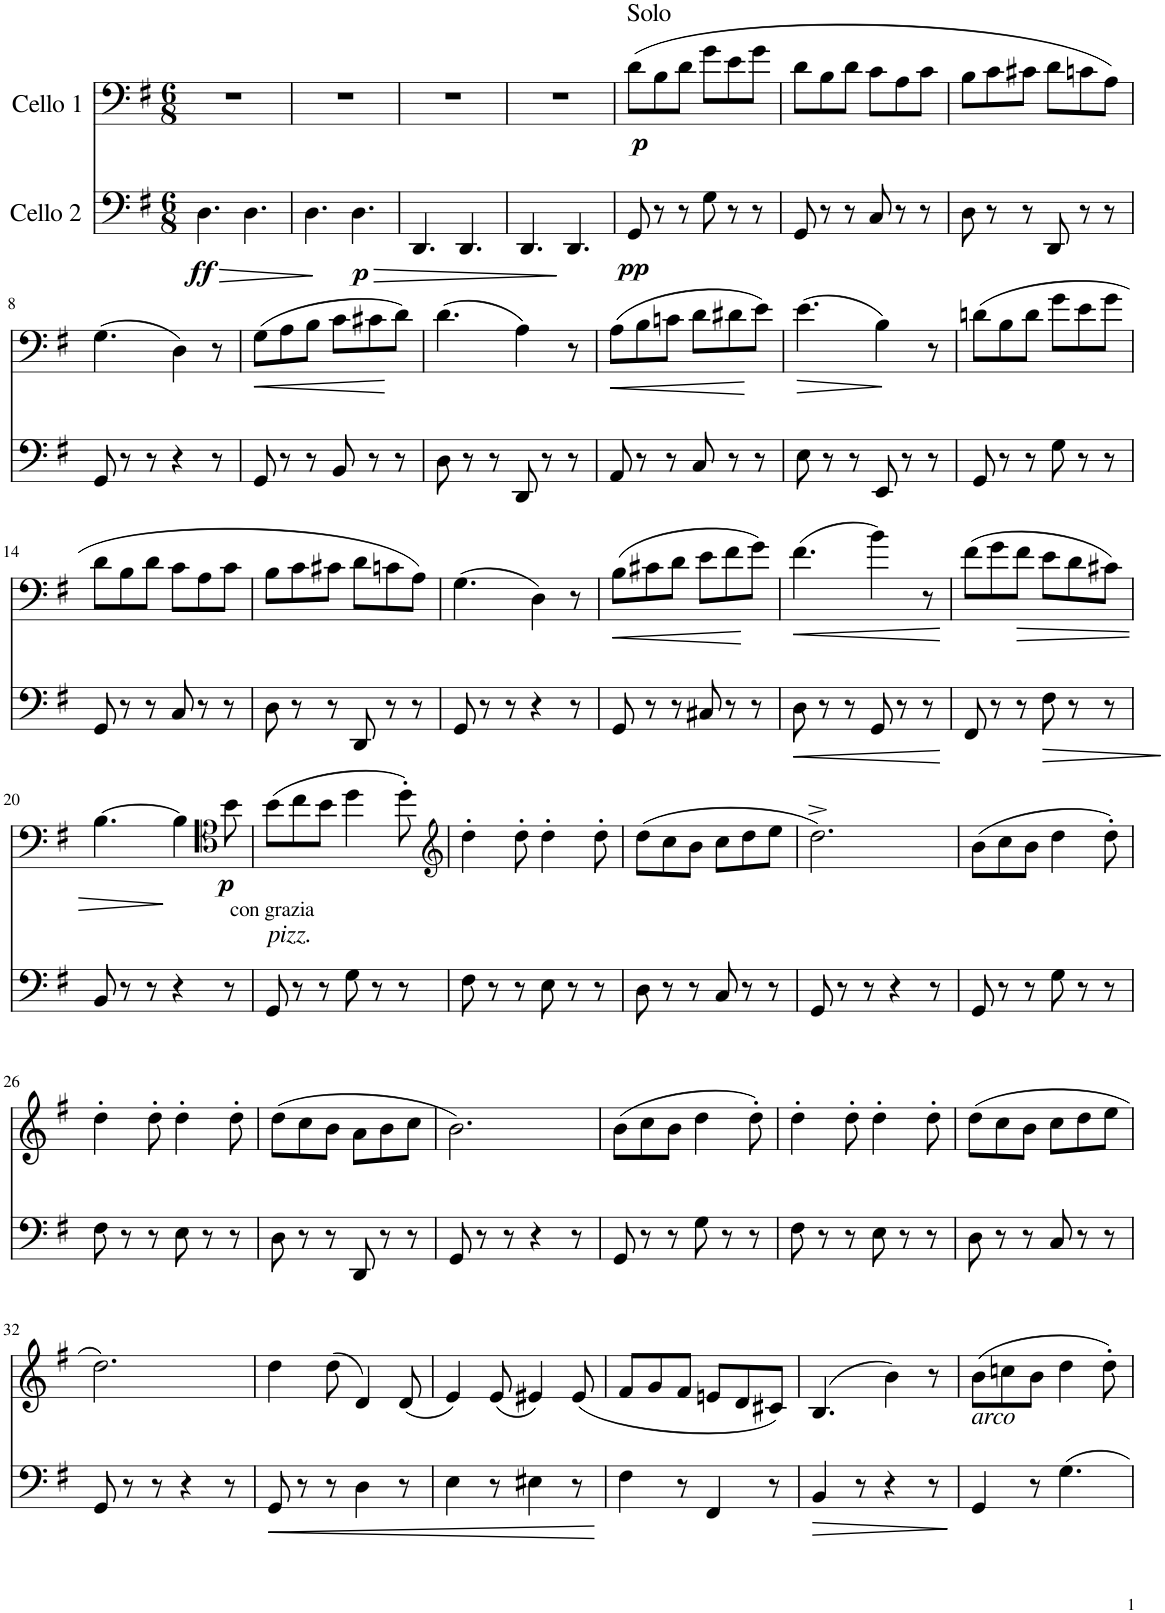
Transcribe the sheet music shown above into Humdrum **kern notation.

**kern	**dynam	**kern	**dynam
*part2	*part2	*part1	*part1
*staff2	*staff2	*staff1	*staff1
*I"Cello 2	*	*I"Cello 1	*
*clefF4	*	*clefF4	*
*k[f#]	*	*k[f#]	*
*M6/8	*	*M6/8	*
=1	=1	=1	=1
!	!LO:HP:b	!	!
!	!LO:DY:n=1:b	!	!
4.D\	> ff	2.r	.
4.D\	.	.	.
=2	=2	=2	=2
4.D\	.	2.r	.
!	!LO:HP:n=1:b	!	!
!	!LO:DY:n=1:b	!	!
4.D\	] > p	.	.
=3	=3	=3	=3
4.DD/	.	2.r	.
4.DD/	.	.	.
=4	=4	=4	=4
4.DD/	.	2.r	.
4.DD/	]	.	.
=5	=5	=5	=5
!	!	!LO:TX:a:t=Solo	!
!	!LO:DY:b	!	!LO:DY:b
8GG/	pp	(8d\L	p
8r	.	8B\	.
8r	.	8d\J	.
8G\	.	8g\L	.
8r	.	8e\	.
8r	.	8g\J	.
=6	=6	=6	=6
8GG/	.	8d\L	.
8r	.	8B\	.
8r	.	8d\J	.
8C/	.	8c\L	.
8r	.	8A\	.
8r	.	8c\J	.
=7	=7	=7	=7
8D\	.	8B\L	.
8r	.	8c\	.
8r	.	8c#X\J	.
8DD/	.	8d\L	.
8r	.	8cn\	.
8r	.	8A\J)	.
!!LO:LB:g=z
=8	=8	=8	=8
8GG/	.	(4.G\	.
8r	.	.	.
8r	.	.	.
4r	.	4D\)	.
8r	.	8r	.
=9	=9	=9	=9
!	!	!	!LO:HP:b
8GG/	.	(8G\L	<
8r	.	8A\	.
8r	.	8B\J	.
8BB/	.	8c\L	.
8r	.	8c#X\	.
8r	.	8d\J)	[
=10	=10	=10	=10
8D\	.	(4.d\	.
8r	.	.	.
8r	.	.	.
8DD/	.	4A\)	.
8r	.	.	.
8r	.	8r	.
=11	=11	=11	=11
!	!	!	!LO:HP:b
8AA/	.	(8A\L	<
8r	.	8B\	.
8r	.	8cn\J	.
8C/	.	8d\L	.
8r	.	8d#X\	.
8r	.	8e\J)	[
=12	=12	=12	=12
!	!	!	!LO:HP:b
8E\	.	(4.e\	>
8r	.	.	.
8r	.	.	.
8EE/	.	4B\)	]
8r	.	.	.
8r	.	8r	.
=13	=13	=13	=13
8GG/	.	(8dn\L	.
8r	.	8B\	.
8r	.	8d\J	.
8G\	.	8g\L	.
8r	.	8e\	.
8r	.	8g\J	.
!!LO:LB:g=z
=14	=14	=14	=14
8GG/	.	8d\L	.
8r	.	8B\	.
8r	.	8d\J	.
8C/	.	8c\L	.
8r	.	8A\	.
8r	.	8c\J	.
=15	=15	=15	=15
8D\	.	8B\L	.
8r	.	8c\	.
8r	.	8c#X\J	.
8DD/	.	8d\L	.
8r	.	8cn\	.
8r	.	8A\J)	.
=16	=16	=16	=16
8GG/	.	(4.G\	.
8r	.	.	.
8r	.	.	.
4r	.	4D\)	.
8r	.	8r	.
=17	=17	=17	=17
!	!	!	!LO:HP:b
8GG/	.	(8B\L	<
8r	.	8c#X\	.
8r	.	8d\J	.
8C#X/	.	8e\L	.
8r	.	8f#\	.
8r	.	8g\J)	[
=18	=18	=18	=18
!	!LO:HP:b	!	!LO:HP:b
8D\	<	(4.f#\	<
8r	.	.	.
8r	.	.	.
8GG/	.	4b\)	.
8r	.	.	.
8r	.	8r	.
.	[	.	[
=19	=19	=19	=19
8FF#/	.	(8f#\L	.
8r	.	8g\	.
!	!	!	!LO:HP:b
8r	.	8f#\J	>
!	!LO:HP:b	!	!
8F#\	>	8e\L	.
8r	.	8d\	.
8r	.	8c#X\J)	.
.	]	.	.
!!LO:LB:g=z
=20	=20	=20	=20
8BB/	.	[4.B\	.
8r	.	.	.
8r	.	.	.
4r	.	4B\]	]
*	*	*clefC4	*
!	!	!LO:TX:b:t=con grazia	!
!	!	!	!LO:DY:b
8r	.	8b\	p
=21	=21	=21	=21
!LO:TX:a:i:t=pizz.	!	!	!
8GG/	.	(8b\L	.
8r	.	8cc\	.
8r	.	8b\J	.
8G\	.	4dd\	.
8r	.	.	.
8r	.	8dd'\)	.
=22	=22	=22	=22
*	*	*clefG2	*
8F#\	.	4dd'\	.
8r	.	.	.
8r	.	8dd'\	.
8E\	.	4dd'\	.
8r	.	.	.
8r	.	8dd'\	.
=23	=23	=23	=23
8D\	.	(8dd\L	.
8r	.	8cc\	.
8r	.	8b\J	.
8C/	.	8cc\L	.
8r	.	8dd\	.
8r	.	8ee\J	.
=24	=24	=24	=24
8GG/	.	2.dd^\)	.
8r	.	.	.
8r	.	.	.
4r	.	.	.
8r	.	.	.
=25	=25	=25	=25
8GG/	.	(8b\L	.
8r	.	8cc\	.
8r	.	8b\J	.
8G\	.	4dd\	.
8r	.	.	.
8r	.	8dd'\)	.
!!LO:LB:g=z
=26	=26	=26	=26
8F#\	.	4dd'\	.
8r	.	.	.
8r	.	8dd'\	.
8E\	.	4dd'\	.
8r	.	.	.
8r	.	8dd'\	.
=27	=27	=27	=27
8D\	.	(8dd\L	.
8r	.	8cc\	.
8r	.	8b\J	.
8DD/	.	8a\L	.
8r	.	8b\	.
8r	.	8cc\J	.
=28	=28	=28	=28
8GG/	.	2.b\)	.
8r	.	.	.
8r	.	.	.
4r	.	.	.
8r	.	.	.
=29	=29	=29	=29
8GG/	.	(8b\L	.
8r	.	8cc\	.
8r	.	8b\J	.
8G\	.	4dd\	.
8r	.	.	.
8r	.	8dd'\)	.
=30	=30	=30	=30
8F#\	.	4dd'\	.
8r	.	.	.
8r	.	8dd'\	.
8E\	.	4dd'\	.
8r	.	.	.
8r	.	8dd'\	.
=31	=31	=31	=31
8D\	.	(8dd\L	.
8r	.	8cc\	.
8r	.	8b\J	.
8C/	.	8cc\L	.
8r	.	8dd\	.
8r	.	8ee\J	.
!!LO:LB:g=z
=32	=32	=32	=32
8GG/	.	2.dd\)	.
8r	.	.	.
8r	.	.	.
4r	.	.	.
8r	.	.	.
=33	=33	=33	=33
!	!LO:HP:b	!	!
8GG/	<	4dd\	.
8r	.	.	.
8r	.	(8dd\	.
4D\	.	4d/)	.
8r	.	(8d/	.
=34	=34	=34	=34
4E\	.	4e/)	.
8r	.	(8e/	.
4E#X\	.	4e#X/)	.
8r	.	(8e#/	.
.	[	.	.
=35	=35	=35	=35
4F#\	.	8f#/L	.
.	.	8g/	.
8r	.	8f#/J	.
4FF#/	.	8en/L	.
.	.	8d/	.
8r	.	8c#X/J)	.
=36	=36	=36	=36
!	!LO:HP:b	!	!
4BB/	>	(4.B/	.
8r	.	.	.
4r	.	4b\)	.
8r	.	8r	.
.	]	.	.
=37	=37	=37	=37
!LO:TX:a:i:t=arco	!	!	!
4GG/	.	(8b\L	.
.	.	8ccn\	.
8r	.	8b\J	.
4.G\	.	4dd\	.
.	.	8dd'\)	.
=	=	=	=
*-	*-	*-	*-
